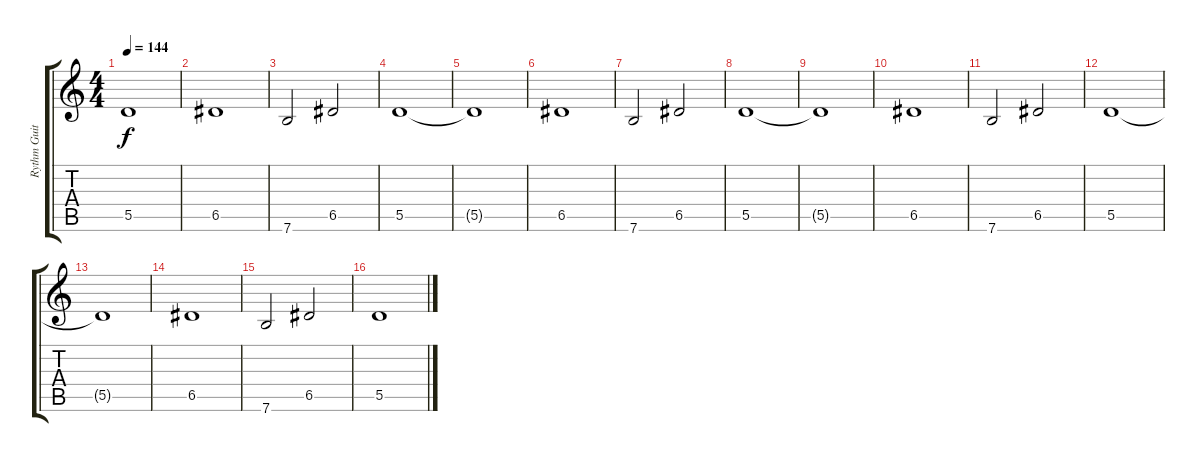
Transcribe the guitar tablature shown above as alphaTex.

\track ("Rythm Guitar (Right)" "Rythm Guit") {instrument distortionguitar}
\staff {score tabs}
\tuning (E4 B3 G3 D3 A2 E2) {hide}
\ts (4 4)
\tempo 144
\clef g2
\ks c
5.5{t}.1{dy f} |
6.5.1 |
7.6.2 6.5.2 |
5.5.1 |
5.5{t}.1 |
6.5.1 |
7.6.2 6.5.2 |
5.5.1 |
5.5{t}.1 |
6.5.1 |
7.6.2 6.5.2 |
5.5.1 |
5.5{t}.1 |
6.5.1 |
7.6.2 6.5.2 |
5.5.1
